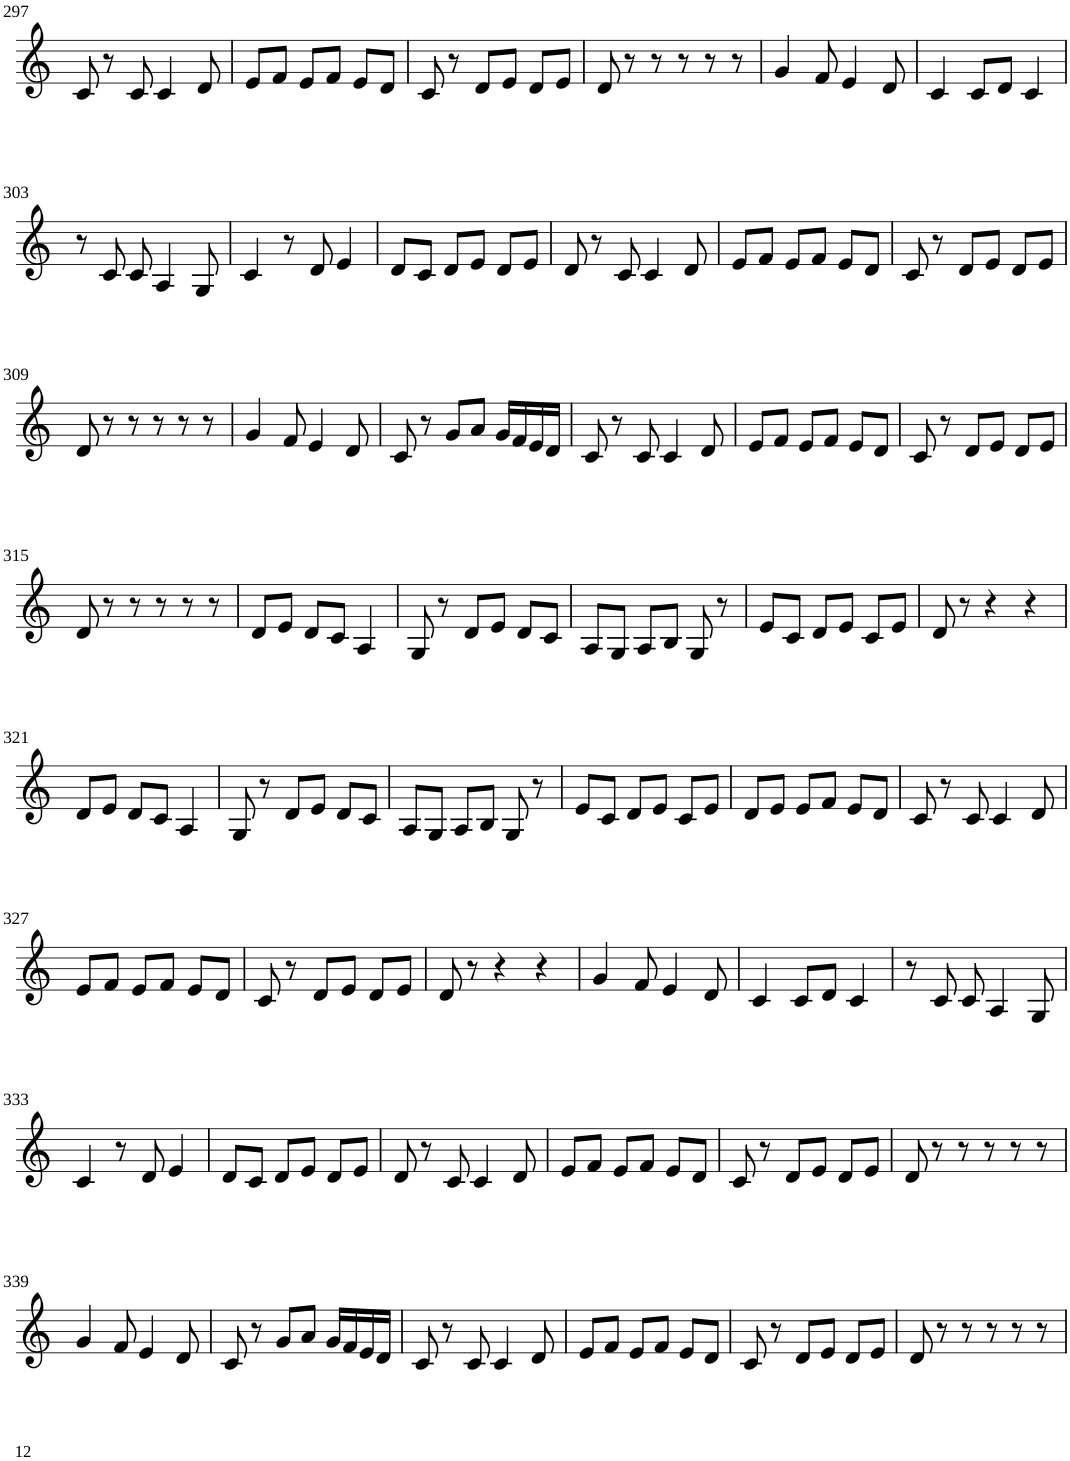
**kern
*part1
*staff1
*I"Violin
!!LO:PB:g=z
*clefG2
*k[]
*C:
*M3/4
=297
8c/
8r
8c/
4c/
8d/
=298
8e/L
8f/J
8e/L
8f/J
8e/L
8d/J
=299
8c/
8r
8d/L
8e/J
8d/L
8e/J
=300
8d/
8r
8r
8r
8r
8r
=301
4g/
8f/
4e/
8d/
=302
4c/
8c/L
8d/J
4c/
!!LO:LB:g=z
=303
8r
8c/
8c/
4A/
8G/
=304
4c/
8r
8d/
4e/
=305
8d/L
8c/J
8d/L
8e/J
8d/L
8e/J
=306
8d/
8r
8c/
4c/
8d/
=307
8e/L
8f/J
8e/L
8f/J
8e/L
8d/J
=308
8c/
8r
8d/L
8e/J
8d/L
8e/J
!!LO:LB:g=z
=309
8d/
8r
8r
8r
8r
8r
=310
4g/
8f/
4e/
8d/
=311
8c/
8r
8g/L
8a/J
16g/LL
16f/
16e/
16d/JJ
=312
8c/
8r
8c/
4c/
8d/
=313
8e/L
8f/J
8e/L
8f/J
8e/L
8d/J
=314
8c/
8r
8d/L
8e/J
8d/L
8e/J
!!LO:LB:g=z
=315
8d/
8r
8r
8r
8r
8r
=316
8d/L
8e/J
8d/L
8c/J
4A/
=317
8G/
8r
8d/L
8e/J
8d/L
8c/J
=318
8A/L
8G/J
8A/L
8B/J
8G/
8r
=319
8e/L
8c/J
8d/L
8e/J
8c/L
8e/J
=320
8d/
8r
4r
4r
!!LO:LB:g=z
=321
8d/L
8e/J
8d/L
8c/J
4A/
=322
8G/
8r
8d/L
8e/J
8d/L
8c/J
=323
8A/L
8G/J
8A/L
8B/J
8G/
8r
=324
8e/L
8c/J
8d/L
8e/J
8c/L
8e/J
=325
8d/L
8e/J
8e/L
8f/J
8e/L
8d/J
=326
8c/
8r
8c/
4c/
8d/
!!LO:LB:g=z
=327
8e/L
8f/J
8e/L
8f/J
8e/L
8d/J
=328
8c/
8r
8d/L
8e/J
8d/L
8e/J
=329
8d/
8r
4r
4r
=330
4g/
8f/
4e/
8d/
=331
4c/
8c/L
8d/J
4c/
=332
8r
8c/
8c/
4A/
8G/
!!LO:LB:g=z
=333
4c/
8r
8d/
4e/
=334
8d/L
8c/J
8d/L
8e/J
8d/L
8e/J
=335
8d/
8r
8c/
4c/
8d/
=336
8e/L
8f/J
8e/L
8f/J
8e/L
8d/J
=337
8c/
8r
8d/L
8e/J
8d/L
8e/J
=338
8d/
8r
8r
8r
8r
8r
!!LO:LB:g=z
=339
4g/
8f/
4e/
8d/
=340
8c/
8r
8g/L
8a/J
16g/LL
16f/
16e/
16d/JJ
=341
8c/
8r
8c/
4c/
8d/
=342
8e/L
8f/J
8e/L
8f/J
8e/L
8d/J
=343
8c/
8r
8d/L
8e/J
8d/L
8e/J
=344
8d/
8r
8r
8r
8r
8r
=
*-
